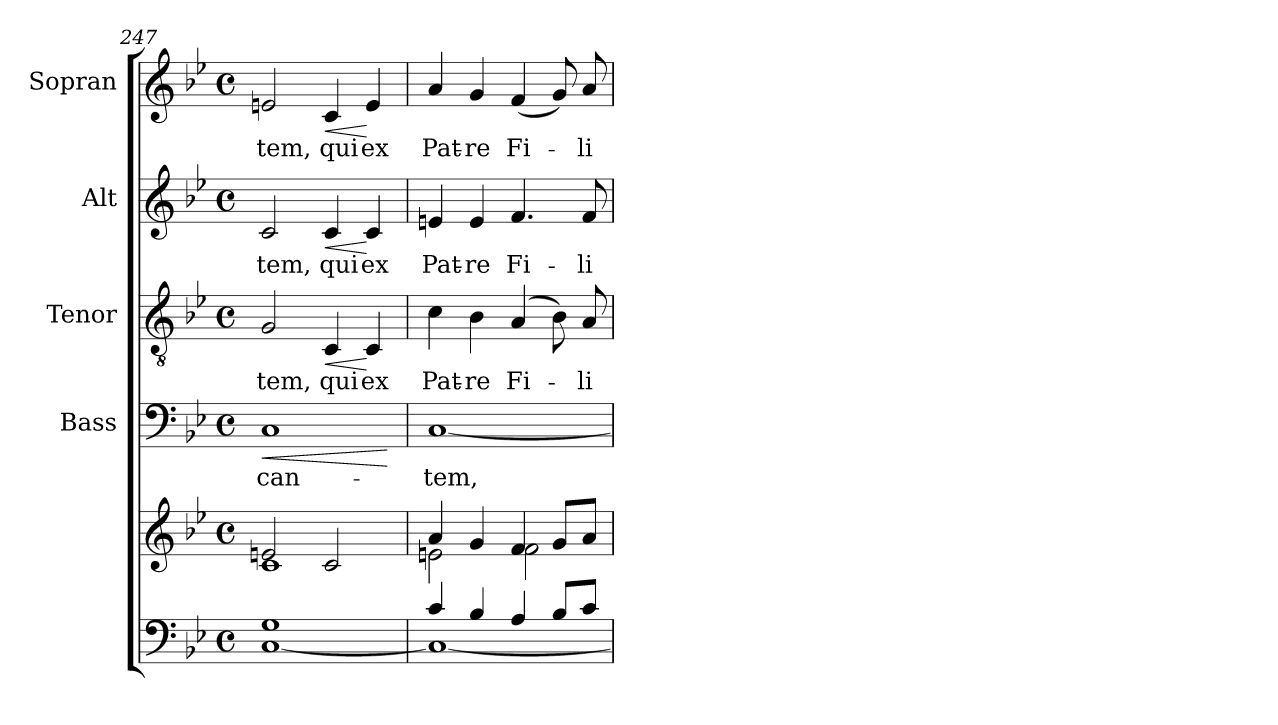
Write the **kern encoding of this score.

**kern	**kern	**kern	**text	**dynam	**kern	**text	**dynam	**kern	**text	**dynam	**kern	**text	**dynam
*part5	*part5	*part4	*part4	*part4	*part3	*part3	*part3	*part2	*part2	*part2	*part1	*part1	*part1
*staff6	*staff5	*staff4	*staff4	*staff4	*staff3	*staff3	*staff3	*staff2	*staff2	*staff2	*staff1	*staff1	*staff1
*	*	*I"Bass	*	*	*I"Tenor	*	*	*I"Alt	*	*	*I"Sopran	*	*
*	*	*I'B.	*	*	*I'T.	*	*	*I'A.	*	*	*I'S.	*	*
*clefF4	*clefG2	*clefF4	*	*	*clefGv2	*	*	*clefG2	*	*	*clefG2	*	*
*k[b-e-]	*k[b-e-]	*k[b-e-]	*	*	*k[b-e-]	*	*	*k[b-e-]	*	*	*k[b-e-]	*	*
*B-:	*B-:	*B-:	*	*	*B-:	*	*	*B-:	*	*	*B-:	*	*
*M4/4	*M4/4	*M4/4	*	*	*M4/4	*	*	*M4/4	*	*	*M4/4	*	*
*met(c)	*met(c)	*met(c)	*	*	*met(c)	*	*	*met(c)	*	*	*met(c)	*	*
=247	=247	=247	=247	=247	=247	=247	=247	=247	=247	=247	=247	=247	=247
*^	*^	*	*	*	*	*	*	*	*	*	*	*	*
!	!	!	!	!	!LO:LY:b	!LO:HP:b	!	!LO:LY:b	!	!	!LO:LY:b	!	!	!LO:LY:b	!
1G	[<1C	2en/	1c	1C	-can-	<	2G/	-tem,	.	2c/	-tem,	.	2en/	-tem,	.
!	!	!	!	!	!	!	!	!LO:LY:b	!LO:HP:b	!	!LO:LY:b	!LO:HP:b	!	!LO:LY:b	!LO:HP:b
.	.	2c/	.	.	.	.	4C/	qui	<	4c/	qui	<	4c/	qui	<
!	!	!	!	!	!	!	!	!LO:LY:b	!	!	!LO:LY:b	!	!	!LO:LY:b	!
.	.	.	.	.	.	.	4C/	ex	[	4c/	ex	[	4e/	ex	[
*v	*v	*	*	*	*	*	*	*	*	*	*	*	*	*	*
*	*v	*v	*	*	*	*	*	*	*	*	*	*	*	*
.	.	.	.	[	.	.	.	.	.	.	.	.	.
=248	=248	=248	=248	=248	=248	=248	=248	=248	=248	=248	=248	=248	=248
*^	*^	*	*	*	*	*	*	*	*	*	*	*	*
!	!	!	!	!	!LO:LY:b	!	!	!LO:LY:b	!	!	!LO:LY:b	!	!	!LO:LY:b	!
4c/	1C_	4a/	2en\	[1C	-tem,	.	4c\	Pat-	.	4en/	Pat-	.	4a/	Pat-	.
!	!	!	!	!	!	!	!	!LO:LY:b	!	!	!LO:LY:b	!	!	!LO:LY:b	!
4B-/	.	4g/	.	.	.	.	4B-\	-re	.	4e/	-re	.	4g/	-re	.
!	!	!	!	!	!	!	!	!LO:LY:b	!	!	!LO:LY:b	!	!	!LO:LY:b	!
4A/	.	4f/	2f\	.	.	.	(4A/	Fi-	.	4.f/	Fi-	.	(<4f/	Fi-	.
8B-/L	.	8g/L	.	.	.	.	8B-\)	.	.	.	.	.	8g/)	.	.
!	!	!	!	!	!	!	!	!LO:LY:b	!	!	!LO:LY:b	!	!	!LO:LY:b	!
8c/J	.	8a/J	.	.	.	.	8A/	-li-	.	8f/	-li-	.	8a/	-li-	.
*v	*v	*	*	*	*	*	*	*	*	*	*	*	*	*	*
*	*v	*v	*	*	*	*	*	*	*	*	*	*	*	*
=	=	=	=	=	=	=	=	=	=	=	=	=	=
*-	*-	*-	*-	*-	*-	*-	*-	*-	*-	*-	*-	*-	*-
